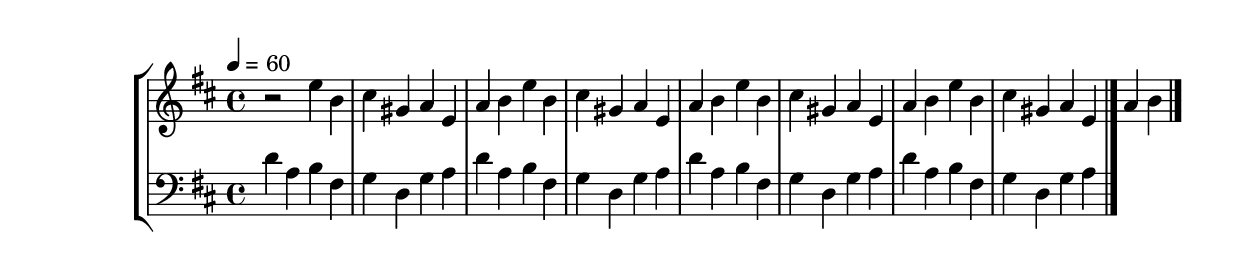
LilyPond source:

% LilyPond engraving system - http://www.lilypond.org/
%
% http://en.wikipedia.org/wiki/Pachelbel%27s_Canon
%
% Somewhat dissonant (least 0.131, most 0.742):
%
%  0.510 O2,T14	Min(0.100) Max(0.780) Mean(0.510) SDev(0.253)

\version "2.16.0"
\include "articulate.ly"

keytempoetc = {
  \key d \major
  \time 4/4
  \tempo 4=60
}

groundbass = \relative d' {
  d4 a b fis g d g a
}

upper = \relative d' {
  \clef treble
  \keytempoetc
% Offset 2, Transpose 14 semitones - curious! Do need ability to
% generate lilypond or MIDI output, as might be interesting things not
% revealed by the statistics.
  r2
  \transpose d e' { \groundbass }
  \transpose d e' { \groundbass }
  \transpose d e' { \groundbass }
  \transpose d e' { \groundbass }
  \bar "|."
}

lower = \relative d' {
  \clef bass
  \keytempoetc
  \groundbass
  \groundbass
  \groundbass
  \groundbass
  \bar "|."
}

theblackdots = {
  <<
    \new StaffGroup <<
      \new Staff = "upper" \upper
      \new Staff = "lower" \lower
    >>
  >>
}

themusic = {
  <<
    \new Staff <<
%     \set Staff.midiInstrument = #"church organ"
      \set Staff.printPartCombineTexts = ##f
      \partcombine
      << \upper >>
      << \lower >>
    >>
  >>
}

\score {
  \theblackdots
  \layout { }
}
\score {
  \articulate { \themusic }
  \midi { }
}
